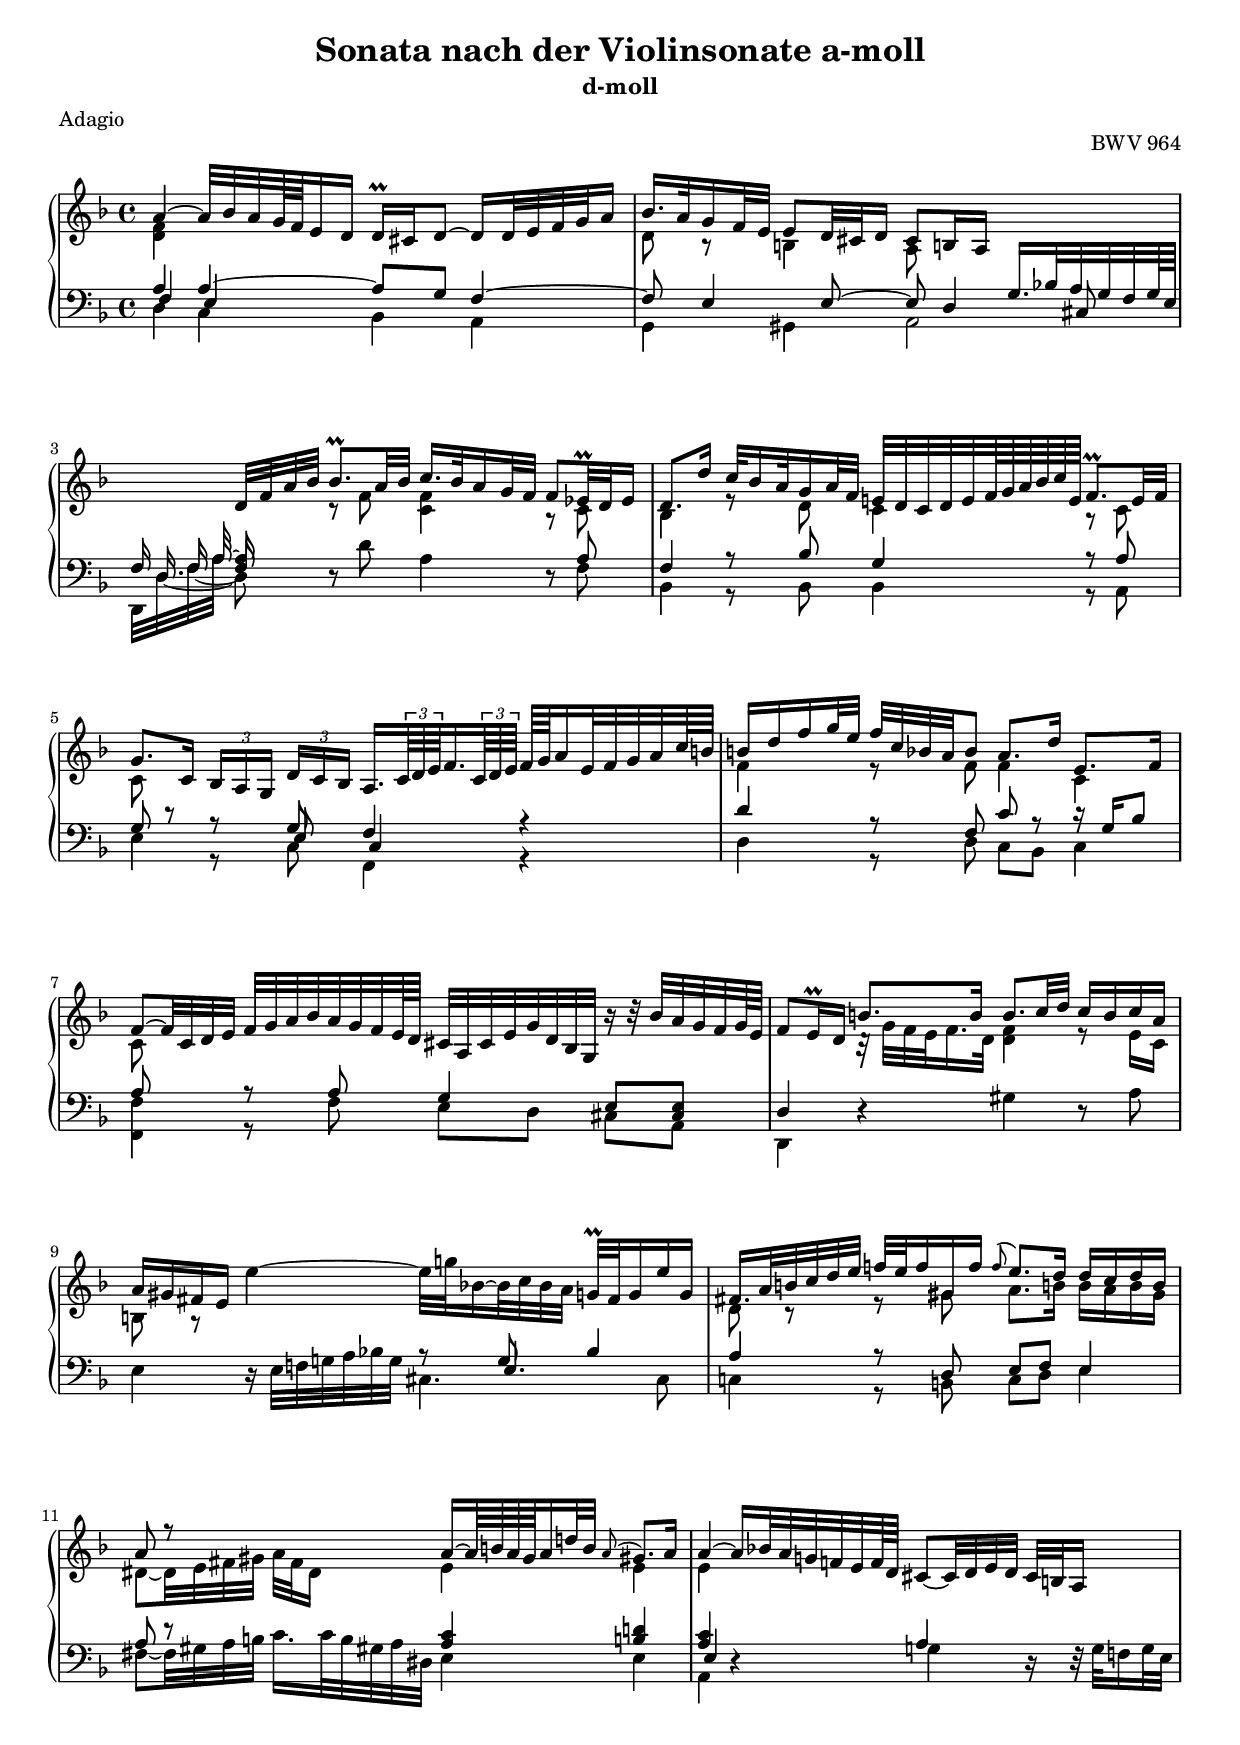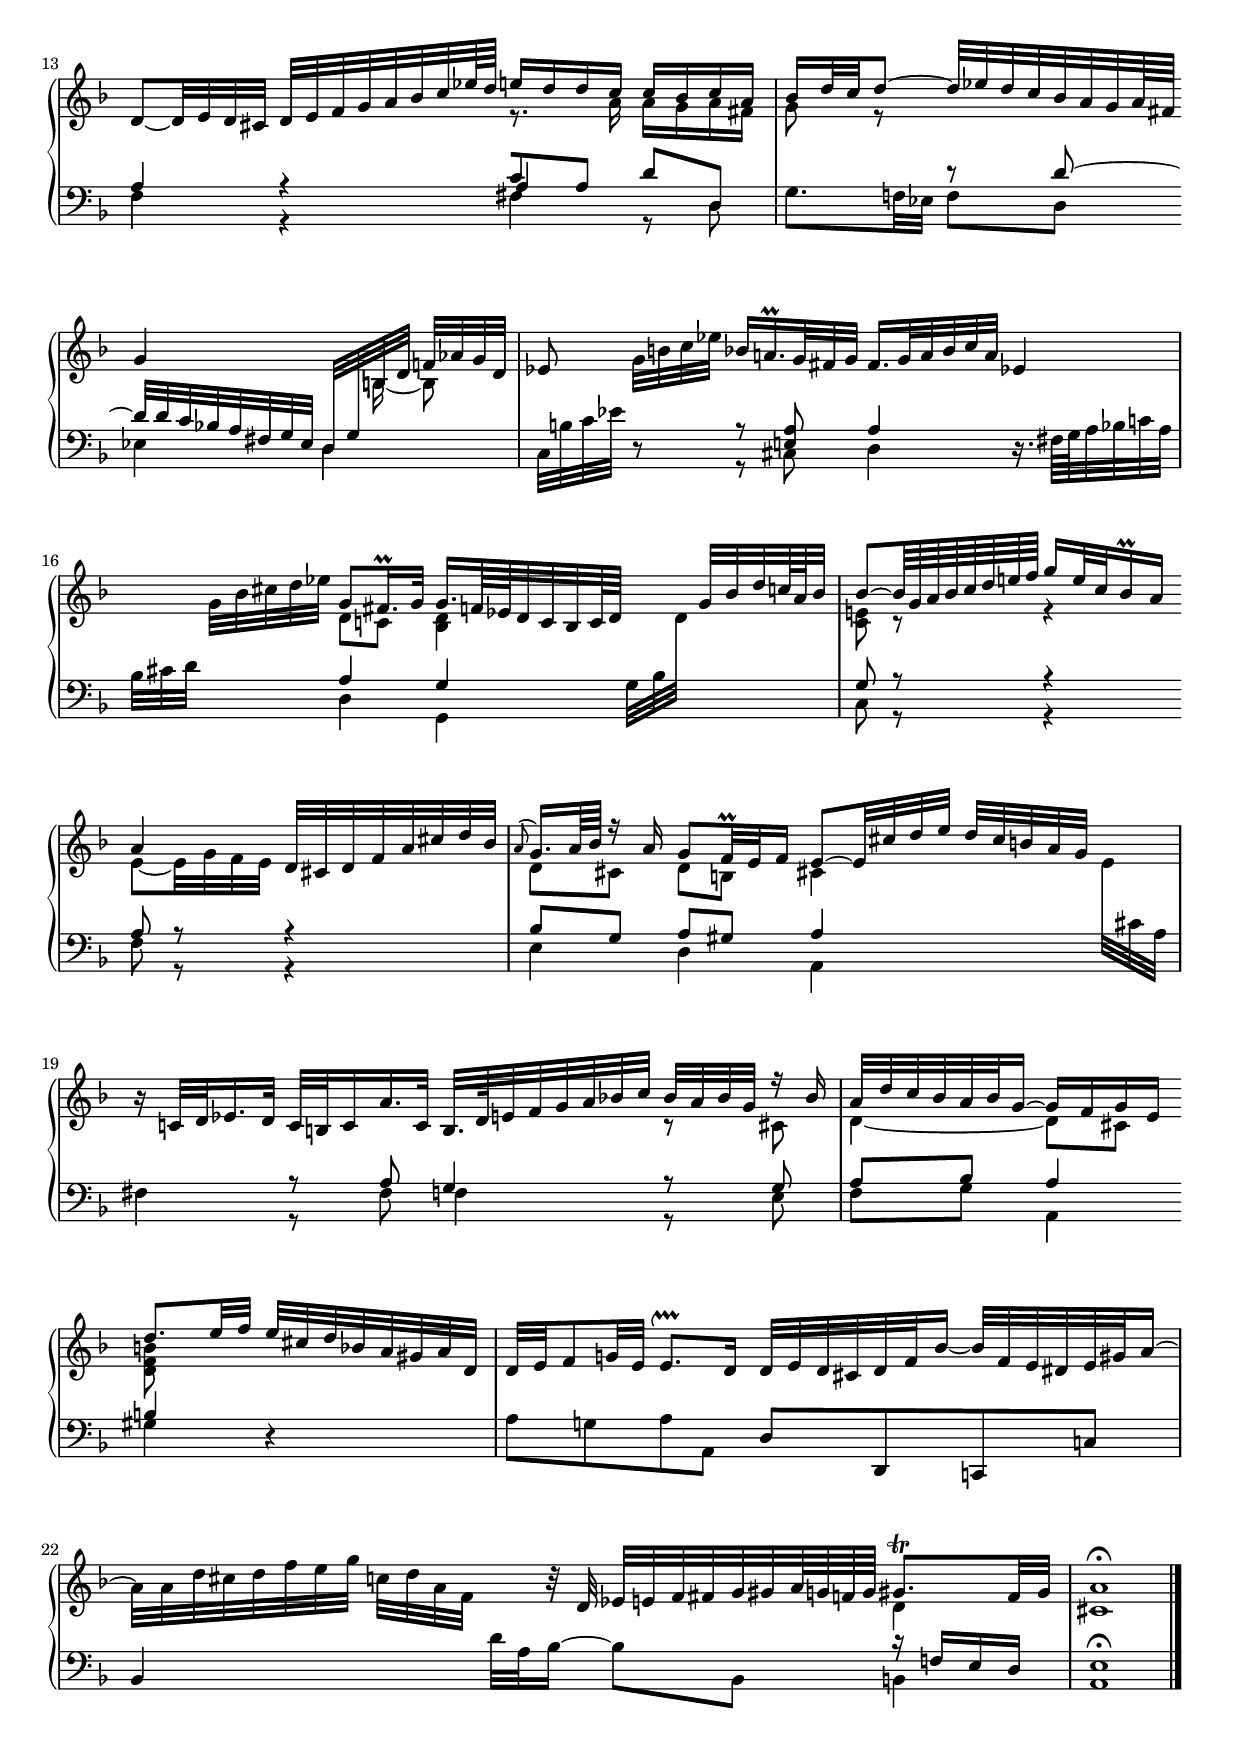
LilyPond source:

\version "2.18.2"

breaks = {
  s1 \noBreak s1 \break s1 \noBreak s1 \break s1 \noBreak s1 \break
  s1 \noBreak s1 \break s1 \noBreak s1 \break s1 \noBreak s1 \pageBreak
  s1 \noBreak s2 \bar "" \break s2 \noBreak s1 \break s1 \noBreak s2 \bar "" \break
  s2 \noBreak s1 \break s1 \noBreak s2 \bar "" \break s2 \noBreak s1 \break s1 \noBreak s1 \pageBreak
}

#(set-global-staff-size 18)

\paper {
  #(set-paper-size "a4")
  print-page-number = ##f
  between-system-padding = #0.1
  between-system-space = #0.1
  ragged-last-bottom = ##f
  ragged-bottom = ##f
}

\version "2.18.2"

cstr = \change Staff = "right"
cstl = \change Staff = "left"

\header {
  title = "Sonata nach der Violinsonate a-moll"
  subtitle = "d-moll"
  meter = "Adagio"
  opus = "BWV 964"
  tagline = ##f
}

global = {
  \key d \minor
  \time 4/4
  \override Staff.NoteCollision #'merge-differently-dotted = ##t
}

right = \relative c'' {
  \global
  
  \voiceOne
  <<{ a4 ~ a32 bes a g64 f e16 d } \new Voice { \voiceTwo <d f>4 }>>
  d16-\prall cis d8 ~ d16 d32 e f g a16
  <<{ bes16. a32 g16 f32 e e8 d32 cis d16 cis8 b!16 a }
    \new Voice { \voiceTwo d8 r b4 a8 }>>
  \cstl g16. bes!32 a g f g64 e
  
  \cstr \oneVoice s8 d'32 f a bes \voiceOne
  <<{ bes8.-\prall a32 bes c16. bes32 a16 g32 f f8 ees32-\prall d ees16
      d8. d'16 c32 bes16 a32 g16 a32 f e!32 d c d e f64 g a bes c e, f8.-\prall e32 f
      g8. c,16 }
    \new Voice { \voiceTwo r8 f <c f>4 r8 c
      bes4 r8 d c4 r8 c c }>>
  \oneVoice
  
  \tuplet 3/2 { bes16[ a g] } \tuplet 3/2 { d' c bes } 
  a16. \tuplet 3/2 { c64 d e } f16. \tuplet 3/2 { c64 d e }
  f64 g a16 e32 f g a c64 b
  <<{ \voiceOne b16 d f g32 e f c bes a bes8 a8. d16 e,8. f16 f8 ~ f32 c d e }
    \new Voice { \voiceTwo f4 r8 f f4 c c8 }>>
  
  \oneVoice f32 g a bes a g f e64 d cis32 a cis e g d bes g r16 r32 bes' a g f g64 e
  f8 e16-\prall d 
  <<{ \voiceOne b'8. b16 b8. c32 d c16 b c a
      a gis fis e } \new Voice { \voiceTwo 
      r32 g f e f16. d32 <d f>4 r8 e16 c b8 r }>>
  \oneVoice e'4 ~ e32 g! bes,!16 ~ bes32 c bes a g!-\prall fis g16 e' g,
  
  <<{ \voiceOne fis16. a32 b c d e f! e f16 gis, f' \appoggiatura f8 e8. d16 d c d b a8 r }
    \new Voice { \voiceTwo d,8 r r gis a8. b!16 b a b gis dis8 ~ dis32 e fis gis a[ fis dis16] }>>
  s8 <<{ a'16 ~ a64 b a gis a16 d!32 b \appoggiatura a8 gis!8. a16 
      a4 ~ a16 bes!32 a g! f! e f64 d }
    \new Voice { \voiceTwo e4 e e }>>
  \oneVoice cis8 ~ cis32 d e d cis[ b a16] s8
  
  d8 ~ d32 e d cis d e f g a bes c ees64 d 
  <<{ \voiceOne e16 d d c c bes c a } \new Voice { \voiceTwo r8. a16 a g a fis }>>
  <<{ bes16 d32 c d8 ~ d32 ees d c bes a g a64 fis
      g4 \cstl d,32[ g \cstr b d] f! aes g d } \new Voice { \voiceTwo
      g8 r s2 s16 b,16 \noBeam ~ b8 }>>
  
  \oneVoice ees8 g32[ b c ees] bes16 a!16.-\prall g32 fis g fis16. g32 a bes c a ees!4
  s32 s s g[ bes cis d ees]
  <<{ \voiceOne g,8 fis16.-\prall g32 g16. f64 ees d32 c bes c64 d }
    \new Voice { \voiceTwo d8 c! <bes d>4 }>> 
  s32 s s g' bes d c64 a bes32
  
  <<{ \voiceOne bes8 ~ bes64 g a bes c d e! f g16 e32 c bes16-\prall a a4 }
    \new Voice { \voiceTwo <c, e!>8 r r4 e8 ~ e32 g f e }>>
  \oneVoice d32 cis d f a cis d bes
  
  <<{ \voiceOne \appoggiatura a8 g16. a64 bes r16 a g8 f32-\prall e f16 e8 ~ e32 cis' d e \stemUp d[ cis b a g] }
    \new Voice { \voiceTwo d8[ cis] d b cis!4 }>> s32 s s
  
  \oneVoice r16 c!32 d ees16. d32 c32 b c16 a'16. c,32
  b32. d64 e32 f g a bes! c <<{ \voiceOne bes a bes g r16 bes } \new Voice { \voiceTwo r8 cis, }>>
  
  <<{ a'32 d c bes a bes g16 ~ g f g e d'8. e32 f } 
    \new Voice { \voiceTwo d,4 ~ d8 cis <d f b> }>>
  \oneVoice e'32 cis d bes a gis a d,
  
  d32 e f8 g!32 e e8.-\upprall d16 d32 e d cis d f bes16 ~ bes32 f e dis e gis a16 ~
  a32 a d cis d f e g \stemDown c, d a f s16 r32 \stemNeutral d ees e f fis g gis a64 g f g
  <<{ \voiceOne gis8.-\trill f32 gis } \new Voice { \voiceTwo d4 }>>
  <cis a'>1-\fermata \bar "|."
}

left = \relative c' {
  \global
  
  \voiceOne
  <<{ a4 a~ a8[ g] } 
    \new Voice { \voiceTwo d4 c bes } 
    \new Voice { \voiceThree f' e }
  >>
  <<{ f4 ~ f8 e4 e8 ~ e d4 \voiceThree cis8 } 
    \new Voice { \voiceTwo a4 g gis a2 }>>
  
  <<{ \voiceOne s16. a'32\noBeam  ~ a8 }
    \new Voice { \voiceOne \tieDown f16\noBeam  f\noBeam  ~ f8 }
    \new Voice { \voiceOne \tieDown s32 d16. ~ \stemDown d8 }
    \new Voice { \voiceTwo \tieDown d,32[ d' f a] } >>
  \oneVoice r8 d a4 r8
  
  <<{ \voiceOne a8 f4 r8 bes g4 r8 a g r r }
    \new Voice { \voiceTwo f8 bes,4 r8 bes bes4 r8 a e'4 r8 }>>
  <<{ \voiceOne g8 f4 r} \new Voice { \voiceTwo c8 f,4 r } \new Voice { \voiceThree { e'8 c4 } }>>
  
  <<{ d' r8 f, c' r r16 g bes8
      a8 s r a g4 e8 <cis e>
      d4 } 
    \new Voice { \voiceTwo
      d4 r8 d c bes c4
      <f f,>4 r8 f e[ d] cis a
      d,4 }>>
  \oneVoice r4 gis' r8 a
  
  e4 r16 e32 f! g! a bes! g
  <<{ \voiceOne r8 g bes4 } \new Voice { \voiceTwo cis,4. cis8 } \new Voice { \voiceThree s8 e4. }>>
  
  <<{ a4 r8 d, e f e4 a8 r s4 <a c> <b! d!> }
    \new Voice { \voiceTwo c,!4 r8 b c d e4 
      fis8 ~ fis32 gis a b c16. c32 b gis! a dis, e4  e}>>
  <<{ <a c>4 } \new Voice { \voiceTwo a, } \new Voice { \voiceThree e' }>> \oneVoice r4
  <<{ \voiceOne a4 } \new Voice { \voiceTwo g! }>> \oneVoice r16 r32 g f!16 g32 e
  
  <<{ \voiceOne a4 r [c8 a] d d, } 
    \new Voice { \voiceTwo f4 r fis r8 d } 
    \new Voice {\voiceThree s2 a'4 }>>
  <<{ s4 r8 d ~ d32 d c bes! a fis g ees }
    \new Voice { \voiceTwo g8. f!32 ees f8 d ees!4 d }>>
  
  \oneVoice c32 b' c ees r8 <<{ \voiceOne r <e,! a> a4 } \new Voice { \voiceTwo r8 cis,8 d4 }>>
  \oneVoice r16. fis64 g a32 bes c! a
  
  bes cis d s s8 
  <<{ \voiceOne a4 g } \new Voice { \voiceTwo d g, }>> \voiceTwo g'32 bes \cstr d \cstl s32 s8
  <<{ \voiceOne g,8 r r4 a8 r r4 } \new Voice { \voiceTwo c,8 r r4 f8 r r4 }>>
  
  <<{ \voiceOne bes8[ g] a gis a4 } \new Voice { \voiceTwo e4 d a }>> \voiceTwo s8 s32 \cstr e'' \cstl cis a
  \oneVoice fis4 <<{ \voiceOne r8 a g4 r8 g a bes a4 b } \new Voice { \voiceTwo r8 fis f4 r8 e f g a,4 gis' }>>
  
  \oneVoice r4 a8 g! a a, d d, c! c'!
  bes4 s8 d'32 a bes16 ~ bes8[ bes,]
  <<{ \voiceOne r16 f'! e d } \new Voice { \voiceTwo b4 }>>
  <a e'>1-\fermata \bar "|."
}

\score {
  \new PianoStaff <<
    \new Staff = "right" {
      << 
        \breaks
        \new Voice { \right }
      >>
    }
    \new Staff = "left" { 
      <<
        \breaks 
        \new Voice { \clef bass \left }
      >>
    }
  >>
  \layout { indent = 0 }
}
